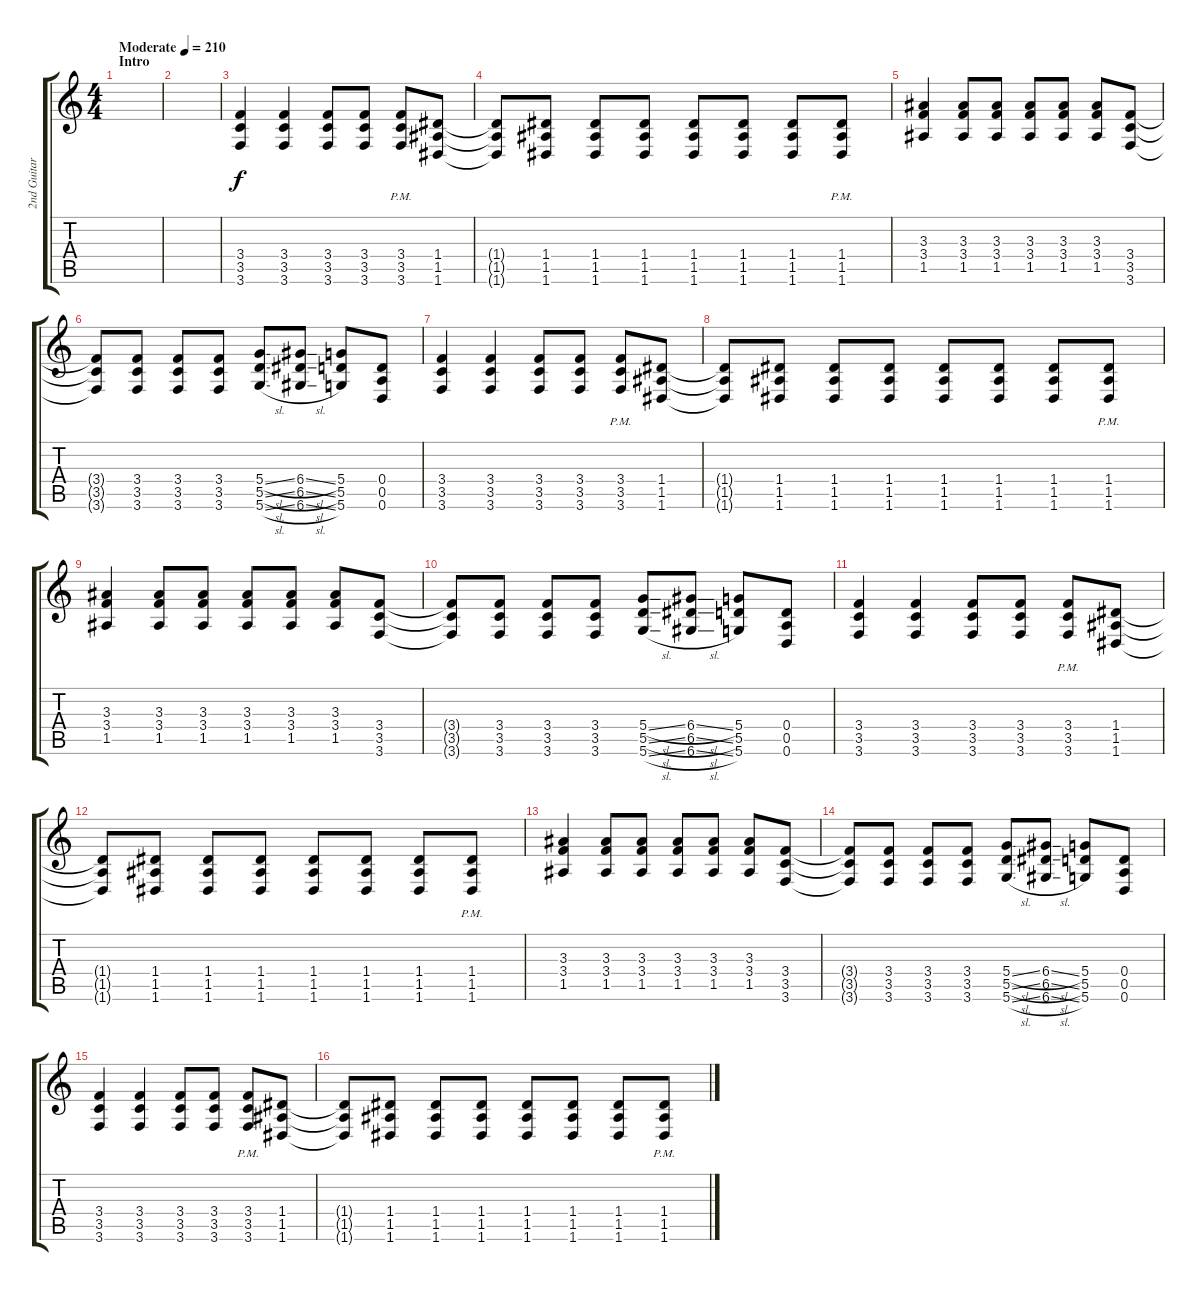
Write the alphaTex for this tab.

\track ("2nd Guitar" "2nd Guitar") {instrument distortionguitar}
\staff {score tabs}
\tuning (E4 B3 G3 D3 A2 D2) {hide}
\ts (4 4)
\section ("" "Intro")
\tempo (210 "Moderate")
\clef g2
\ks c
|
|
(3.4 3.5 3.6).4 (3.4 3.5 3.6).4 (3.4 3.5 3.6).8 (3.4 3.5 3.6).8 (3.4{pm} 3.5{pm} 3.6{pm}).8 (1.4 1.5 1.6).8 |
(1.4{t} 1.5{t} 1.6{t}).8 (1.4 1.5 1.6).8 (1.4 1.5 1.6).8 (1.4 1.5 1.6).8 (1.4 1.5 1.6).8 (1.4 1.5 1.6).8 (1.4 1.5 1.6).8 (1.4{pm} 1.5{pm} 1.6{pm}).8 |
(3.3 3.4 1.5).4 (3.3 3.4 1.5).8 (3.3 3.4 1.5).8 (3.3 3.4 1.5).8 (3.3 3.4 1.5).8 (3.3 3.4 1.5).8 (3.4 3.5 3.6).8 |
(3.4{t} 3.5{t} 3.6{t}).8 (3.4 3.5 3.6).8 (3.4 3.5 3.6).8 (3.4 3.5 3.6).8 (5.4{sl} 5.5{sl} 5.6{sl}).8 (6.4{sl} 6.5{sl} 6.6{sl}).8 (5.4 5.5 5.6).8 (0.4 0.5 0.6).8 |
(3.4 3.5 3.6).4 (3.4 3.5 3.6).4 (3.4 3.5 3.6).8 (3.4 3.5 3.6).8 (3.4{pm} 3.5{pm} 3.6{pm}).8 (1.4 1.5 1.6).8 |
(1.4{t} 1.5{t} 1.6{t}).8 (1.4 1.5 1.6).8 (1.4 1.5 1.6).8 (1.4 1.5 1.6).8 (1.4 1.5 1.6).8 (1.4 1.5 1.6).8 (1.4 1.5 1.6).8 (1.4{pm} 1.5{pm} 1.6{pm}).8 |
(3.3 3.4 1.5).4 (3.3 3.4 1.5).8 (3.3 3.4 1.5).8 (3.3 3.4 1.5).8 (3.3 3.4 1.5).8 (3.3 3.4 1.5).8 (3.4 3.5 3.6).8 |
(3.4{t} 3.5{t} 3.6{t}).8 (3.4 3.5 3.6).8 (3.4 3.5 3.6).8 (3.4 3.5 3.6).8 (5.4{sl} 5.5{sl} 5.6{sl}).8 (6.4{sl} 6.5{sl} 6.6{sl}).8 (5.4 5.5 5.6).8 (0.4 0.5 0.6).8 |
(3.4 3.5 3.6).4 (3.4 3.5 3.6).4 (3.4 3.5 3.6).8 (3.4 3.5 3.6).8 (3.4{pm} 3.5{pm} 3.6{pm}).8 (1.4 1.5 1.6).8 |
(1.4{t} 1.5{t} 1.6{t}).8 (1.4 1.5 1.6).8 (1.4 1.5 1.6).8 (1.4 1.5 1.6).8 (1.4 1.5 1.6).8 (1.4 1.5 1.6).8 (1.4 1.5 1.6).8 (1.4{pm} 1.5{pm} 1.6{pm}).8 |
(3.3 3.4 1.5).4 (3.3 3.4 1.5).8 (3.3 3.4 1.5).8 (3.3 3.4 1.5).8 (3.3 3.4 1.5).8 (3.3 3.4 1.5).8 (3.4 3.5 3.6).8 |
(3.4{t} 3.5{t} 3.6{t}).8 (3.4 3.5 3.6).8 (3.4 3.5 3.6).8 (3.4 3.5 3.6).8 (5.4{sl} 5.5{sl} 5.6{sl}).8 (6.4{sl} 6.5{sl} 6.6{sl}).8 (5.4 5.5 5.6).8 (0.4 0.5 0.6).8 |
(3.4 3.5 3.6).4 (3.4 3.5 3.6).4 (3.4 3.5 3.6).8 (3.4 3.5 3.6).8 (3.4{pm} 3.5{pm} 3.6{pm}).8 (1.4 1.5 1.6).8 |
(1.4{t} 1.5{t} 1.6{t}).8 (1.4 1.5 1.6).8 (1.4 1.5 1.6).8 (1.4 1.5 1.6).8 (1.4 1.5 1.6).8 (1.4 1.5 1.6).8 (1.4 1.5 1.6).8 (1.4{pm} 1.5{pm} 1.6{pm}).8
